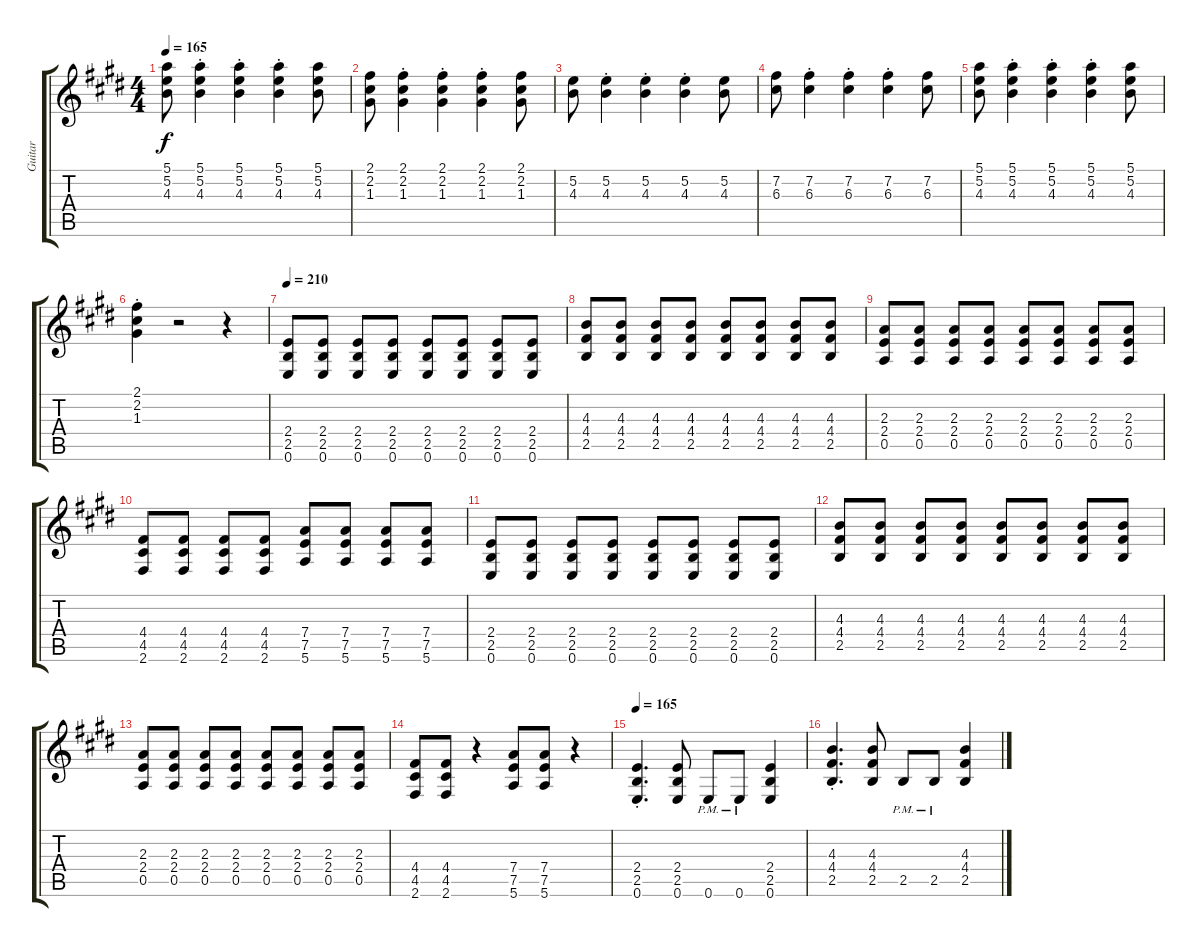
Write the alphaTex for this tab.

\track ("Guitar" "Guitar") {instrument electricguitarclean}
\staff {score tabs}
\tuning (E4 B3 G3 D3 A2 E2) {hide}
\ts (4 4)
\tempo 165
\clef g2
\ks e
(5.1 5.2 4.3).8{dy f} (5.1{st} 5.2{st} 4.3{st}).4 (5.1{st} 5.2{st} 4.3{st}).4 (5.1{st} 5.2{st} 4.3{st}).4 (5.1 5.2 4.3).8 |
\ks c#minor
(2.1 2.2 1.3).8 (2.1{st} 2.2{st} 1.3{st}).4 (2.1{st} 2.2{st} 1.3{st}).4 (2.1{st} 2.2{st} 1.3{st}).4 (2.1 2.2 1.3).8 |
(5.2 4.3).8 (5.2{st} 4.3{st}).4 (5.2{st} 4.3{st}).4 (5.2{st} 4.3{st}).4 (5.2 4.3).8 |
(7.2 6.3).8 (7.2{st} 6.3{st}).4 (7.2{st} 6.3{st}).4 (7.2{st} 6.3{st}).4 (7.2 6.3).8 |
\ks e
(5.1 5.2 4.3).8 (5.1{st} 5.2{st} 4.3{st}).4 (5.1{st} 5.2{st} 4.3{st}).4 (5.1{st} 5.2{st} 4.3{st}).4 (5.1 5.2 4.3).8 |
\ks c#minor
(2.1{st} 2.2{st} 1.3{st}).4 r.2 r.4 |
\tempo 210
\ks e
(2.4 2.5 0.6).8{instrument overdrivenguitar} (2.4 2.5 0.6).8 (2.4 2.5 0.6).8 (2.4 2.5 0.6).8 (2.4 2.5 0.6).8 (2.4 2.5 0.6).8 (2.4 2.5 0.6).8 (2.4 2.5 0.6).8 |
\ks c#minor
(4.3 4.4 2.5).8 (4.3 4.4 2.5).8 (4.3 4.4 2.5).8 (4.3 4.4 2.5).8 (4.3 4.4 2.5).8 (4.3 4.4 2.5).8 (4.3 4.4 2.5).8 (4.3 4.4 2.5).8 |
(2.3 2.4 0.5).8 (2.3 2.4 0.5).8 (2.3 2.4 0.5).8 (2.3 2.4 0.5).8 (2.3 2.4 0.5).8 (2.3 2.4 0.5).8 (2.3 2.4 0.5).8 (2.3 2.4 0.5).8 |
(4.4 4.5 2.6).8 (4.4 4.5 2.6).8 (4.4 4.5 2.6).8 (4.4 4.5 2.6).8 (7.4 7.5 5.6).8 (7.4 7.5 5.6).8 (7.4 7.5 5.6).8 (7.4 7.5 5.6).8 |
\ks e
(2.4 2.5 0.6).8 (2.4 2.5 0.6).8 (2.4 2.5 0.6).8 (2.4 2.5 0.6).8 (2.4 2.5 0.6).8 (2.4 2.5 0.6).8 (2.4 2.5 0.6).8 (2.4 2.5 0.6).8 |
\ks c#minor
(4.3 4.4 2.5).8 (4.3 4.4 2.5).8 (4.3 4.4 2.5).8 (4.3 4.4 2.5).8 (4.3 4.4 2.5).8 (4.3 4.4 2.5).8 (4.3 4.4 2.5).8 (4.3 4.4 2.5).8 |
(2.3 2.4 0.5).8 (2.3 2.4 0.5).8 (2.3 2.4 0.5).8 (2.3 2.4 0.5).8 (2.3 2.4 0.5).8 (2.3 2.4 0.5).8 (2.3 2.4 0.5).8 (2.3 2.4 0.5).8 |
(4.4 4.5 2.6).8 (4.4 4.5 2.6).8 r.4 (7.4 7.5 5.6).8 (7.4 7.5 5.6).8 r.4 |
\tempo 165
\ks e
(2.4{st} 2.5{st} 0.6{st}).4{d} (2.4 2.5 0.6).8 0.6{pm}.8 0.6{pm}.8 (2.4 2.5 0.6).4 |
\ks c#minor
(4.3{st} 4.4{st} 2.5{st}).4{d} (4.3 4.4 2.5).8 2.5{pm}.8 2.5{pm}.8 (4.3 4.4 2.5).4
